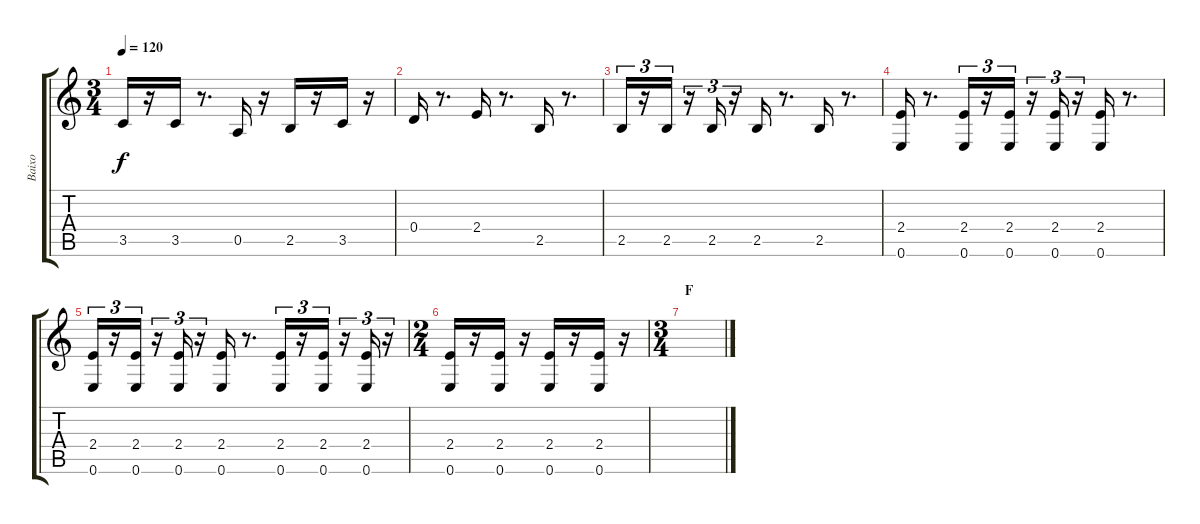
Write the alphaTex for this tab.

\track ("Baixo" "Baixo") {instrument electricbassfinger}
\staff {score tabs}
\tuning (E4 B3 G3 D3 A2 E2) {hide}
\ts (3 4)
\tempo 120
\clef g2
\ks c
3.5.16{dy f} r.16 3.5.16 r.8{d} 0.5.16 r.16 2.5.16 r.16 3.5.16 r.16 |
0.4.16 r.8{d} 2.4.16 r.8{d} 2.5.16 r.8{d} |
2.5.16{tu (3 2)} r.16{tu (3 2)} 2.5.16{tu (3 2)} r.16{tu (3 2)} 2.5.16{tu (3 2)} r.16{tu (3 2)} 2.5.16 r.8{d} 2.5.16 r.8{d} |
(2.4 0.6).16 r.8{d} (2.4 0.6).16{tu (3 2)} r.16{tu (3 2)} (2.4 0.6).16{tu (3 2)} r.16{tu (3 2)} (2.4 0.6).16{tu (3 2)} r.16{tu (3 2)} (2.4 0.6).16 r.8{d} |
(2.4 0.6).16{tu (3 2)} r.16{tu (3 2)} (2.4 0.6).16{tu (3 2)} r.16{tu (3 2)} (2.4 0.6).16{tu (3 2)} r.16{tu (3 2)} (2.4 0.6).16 r.8{d} (2.4 0.6).16{tu (3 2)} r.16{tu (3 2)} (2.4 0.6).16{tu (3 2)} r.16{tu (3 2)} (2.4 0.6).16{tu (3 2)} r.16{tu (3 2)} |
\ts (2 4)
(2.4 0.6).16 r.16 (2.4 0.6).16 r.16 (2.4 0.6).16 r.16 (2.4 0.6).16 r.16 |
\ts (3 4)
\section ("" "F")
